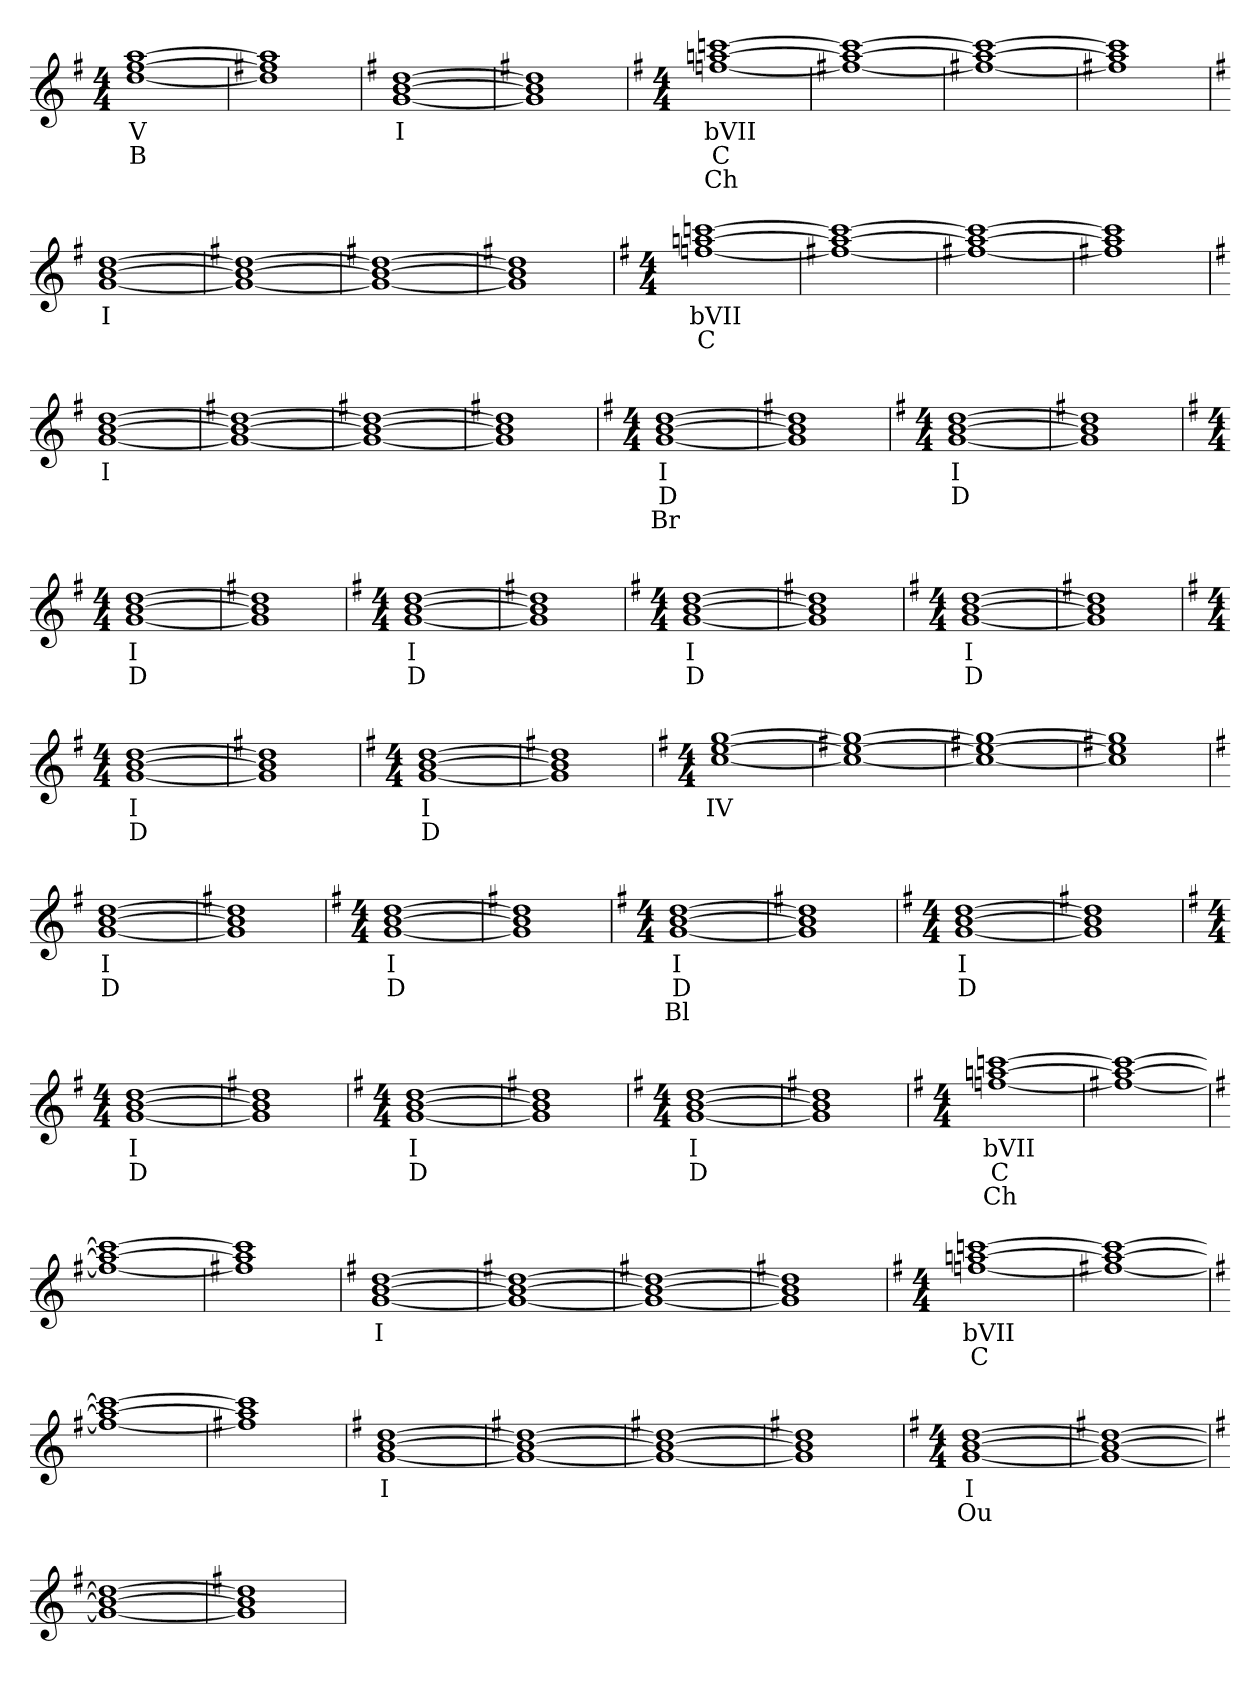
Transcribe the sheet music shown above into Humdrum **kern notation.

**kern	**text	**text	**text
*part1	*part1	*part1	*part1
*staff1	*staff1	*staff1	*staff1
*k[f#]	*	*	*
*G:	*	*	*
*M4/4	*	*	*
=	=	=	=
[1dd [1ff# [1aa	V	B	.
=	=	=	=
*k[f#]	*	*	*
*G:	*	*	*
1dd] 1ff#] 1aa]	.	.	.
=	=	=	=
*k[f#]	*	*	*
*G:	*	*	*
[1g [1b [1dd	I	.	.
=	=	=	=
*k[f#]	*	*	*
*G:	*	*	*
1g] 1b] 1dd]	.	.	.
=	=	=	=
*k[f#]	*	*	*
*G:	*	*	*
*M4/4	*	*	*
[1ffn [1aan [1cccn	bVII	C	Ch
=	=	=	=
*k[f#]	*	*	*
*G:	*	*	*
1ffn_ 1aan_ 1cccn_	.	.	.
=	=	=	=
*k[f#]	*	*	*
*G:	*	*	*
1ffn_ 1aan_ 1cccn_	.	.	.
=	=	=	=
*k[f#]	*	*	*
*G:	*	*	*
1ffn] 1aan] 1cccn]	.	.	.
=	=	=	=
*k[f#]	*	*	*
*G:	*	*	*
[1g [1b [1dd	I	.	.
=	=	=	=
*k[f#]	*	*	*
*G:	*	*	*
1g_ 1b_ 1dd_	.	.	.
=	=	=	=
*k[f#]	*	*	*
*G:	*	*	*
1g_ 1b_ 1dd_	.	.	.
=	=	=	=
*k[f#]	*	*	*
*G:	*	*	*
1g] 1b] 1dd]	.	.	.
=	=	=	=
*k[f#]	*	*	*
*G:	*	*	*
*M4/4	*	*	*
[1ffn [1aan [1cccn	bVII	C	.
=	=	=	=
*k[f#]	*	*	*
*G:	*	*	*
1ffn_ 1aan_ 1cccn_	.	.	.
=	=	=	=
*k[f#]	*	*	*
*G:	*	*	*
1ffn_ 1aan_ 1cccn_	.	.	.
=	=	=	=
*k[f#]	*	*	*
*G:	*	*	*
1ffn] 1aan] 1cccn]	.	.	.
=	=	=	=
*k[f#]	*	*	*
*G:	*	*	*
[1g [1b [1dd	I	.	.
=	=	=	=
*k[f#]	*	*	*
*G:	*	*	*
1g_ 1b_ 1dd_	.	.	.
=	=	=	=
*k[f#]	*	*	*
*G:	*	*	*
1g_ 1b_ 1dd_	.	.	.
=	=	=	=
*k[f#]	*	*	*
*G:	*	*	*
1g] 1b] 1dd]	.	.	.
=	=	=	=
*k[f#]	*	*	*
*G:	*	*	*
*M4/4	*	*	*
[1g [1b [1dd	I	D	Br
=	=	=	=
*k[f#]	*	*	*
*G:	*	*	*
1g] 1b] 1dd]	.	.	.
=	=	=	=
*k[f#]	*	*	*
*G:	*	*	*
*M4/4	*	*	*
[1g [1b [1dd	I	D	.
=	=	=	=
*k[f#]	*	*	*
*G:	*	*	*
1g] 1b] 1dd]	.	.	.
=	=	=	=
*k[f#]	*	*	*
*G:	*	*	*
*M4/4	*	*	*
[1g [1b [1dd	I	D	.
=	=	=	=
*k[f#]	*	*	*
*G:	*	*	*
1g] 1b] 1dd]	.	.	.
=	=	=	=
*k[f#]	*	*	*
*G:	*	*	*
*M4/4	*	*	*
[1g [1b [1dd	I	D	.
=	=	=	=
*k[f#]	*	*	*
*G:	*	*	*
1g] 1b] 1dd]	.	.	.
=	=	=	=
*k[f#]	*	*	*
*G:	*	*	*
*M4/4	*	*	*
[1g [1b [1dd	I	D	.
=	=	=	=
*k[f#]	*	*	*
*G:	*	*	*
1g] 1b] 1dd]	.	.	.
=	=	=	=
*k[f#]	*	*	*
*G:	*	*	*
*M4/4	*	*	*
[1g [1b [1dd	I	D	.
=	=	=	=
*k[f#]	*	*	*
*G:	*	*	*
1g] 1b] 1dd]	.	.	.
=	=	=	=
*k[f#]	*	*	*
*G:	*	*	*
*M4/4	*	*	*
[1g [1b [1dd	I	D	.
=	=	=	=
*k[f#]	*	*	*
*G:	*	*	*
1g] 1b] 1dd]	.	.	.
=	=	=	=
*k[f#]	*	*	*
*G:	*	*	*
*M4/4	*	*	*
[1g [1b [1dd	I	D	.
=	=	=	=
*k[f#]	*	*	*
*G:	*	*	*
1g] 1b] 1dd]	.	.	.
=	=	=	=
*k[f#]	*	*	*
*G:	*	*	*
*M4/4	*	*	*
[1cc [1ee [1gg	IV	.	.
=	=	=	=
*k[f#]	*	*	*
*G:	*	*	*
1cc_ 1ee_ 1gg_	.	.	.
=	=	=	=
*k[f#]	*	*	*
*G:	*	*	*
1cc_ 1ee_ 1gg_	.	.	.
=	=	=	=
*k[f#]	*	*	*
*G:	*	*	*
1cc] 1ee] 1gg]	.	.	.
=	=	=	=
*k[f#]	*	*	*
*G:	*	*	*
[1g [1b [1dd	I	D	.
=	=	=	=
*k[f#]	*	*	*
*G:	*	*	*
1g] 1b] 1dd]	.	.	.
=	=	=	=
*k[f#]	*	*	*
*G:	*	*	*
*M4/4	*	*	*
[1g [1b [1dd	I	D	.
=	=	=	=
*k[f#]	*	*	*
*G:	*	*	*
1g] 1b] 1dd]	.	.	.
=	=	=	=
*k[f#]	*	*	*
*G:	*	*	*
*M4/4	*	*	*
[1g [1b [1dd	I	D	Bl
=	=	=	=
*k[f#]	*	*	*
*G:	*	*	*
1g] 1b] 1dd]	.	.	.
=	=	=	=
*k[f#]	*	*	*
*G:	*	*	*
*M4/4	*	*	*
[1g [1b [1dd	I	D	.
=	=	=	=
*k[f#]	*	*	*
*G:	*	*	*
1g] 1b] 1dd]	.	.	.
=	=	=	=
*k[f#]	*	*	*
*G:	*	*	*
*M4/4	*	*	*
[1g [1b [1dd	I	D	.
=	=	=	=
*k[f#]	*	*	*
*G:	*	*	*
1g] 1b] 1dd]	.	.	.
=	=	=	=
*k[f#]	*	*	*
*G:	*	*	*
*M4/4	*	*	*
[1g [1b [1dd	I	D	.
=	=	=	=
*k[f#]	*	*	*
*G:	*	*	*
1g] 1b] 1dd]	.	.	.
=	=	=	=
*k[f#]	*	*	*
*G:	*	*	*
*M4/4	*	*	*
[1g [1b [1dd	I	D	.
=	=	=	=
*k[f#]	*	*	*
*G:	*	*	*
1g] 1b] 1dd]	.	.	.
=	=	=	=
*k[f#]	*	*	*
*G:	*	*	*
*M4/4	*	*	*
[1ffn [1aan [1cccn	bVII	C	Ch
=	=	=	=
*k[f#]	*	*	*
*G:	*	*	*
1ffn_ 1aan_ 1cccn_	.	.	.
=	=	=	=
*k[f#]	*	*	*
*G:	*	*	*
1ffn_ 1aan_ 1cccn_	.	.	.
=	=	=	=
*k[f#]	*	*	*
*G:	*	*	*
1ffn] 1aan] 1cccn]	.	.	.
=	=	=	=
*k[f#]	*	*	*
*G:	*	*	*
[1g [1b [1dd	I	.	.
=	=	=	=
*k[f#]	*	*	*
*G:	*	*	*
1g_ 1b_ 1dd_	.	.	.
=	=	=	=
*k[f#]	*	*	*
*G:	*	*	*
1g_ 1b_ 1dd_	.	.	.
=	=	=	=
*k[f#]	*	*	*
*G:	*	*	*
1g] 1b] 1dd]	.	.	.
=	=	=	=
*k[f#]	*	*	*
*G:	*	*	*
*M4/4	*	*	*
[1ffn [1aan [1cccn	bVII	C	.
=	=	=	=
*k[f#]	*	*	*
*G:	*	*	*
1ffn_ 1aan_ 1cccn_	.	.	.
=	=	=	=
*k[f#]	*	*	*
*G:	*	*	*
1ffn_ 1aan_ 1cccn_	.	.	.
=	=	=	=
*k[f#]	*	*	*
*G:	*	*	*
1ffn] 1aan] 1cccn]	.	.	.
=	=	=	=
*k[f#]	*	*	*
*G:	*	*	*
[1g [1b [1dd	I	.	.
=	=	=	=
*k[f#]	*	*	*
*G:	*	*	*
1g_ 1b_ 1dd_	.	.	.
=	=	=	=
*k[f#]	*	*	*
*G:	*	*	*
1g_ 1b_ 1dd_	.	.	.
=	=	=	=
*k[f#]	*	*	*
*G:	*	*	*
1g] 1b] 1dd]	.	.	.
=	=	=	=
*k[f#]	*	*	*
*G:	*	*	*
*M4/4	*	*	*
[1g [1b [1dd	I	Ou	.
=	=	=	=
*k[f#]	*	*	*
*G:	*	*	*
1g_ 1b_ 1dd_	.	.	.
=	=	=	=
*k[f#]	*	*	*
*G:	*	*	*
1g_ 1b_ 1dd_	.	.	.
=	=	=	=
*k[f#]	*	*	*
*G:	*	*	*
1g] 1b] 1dd]	.	.	.
=	=	=	=
*-	*-	*-	*-
